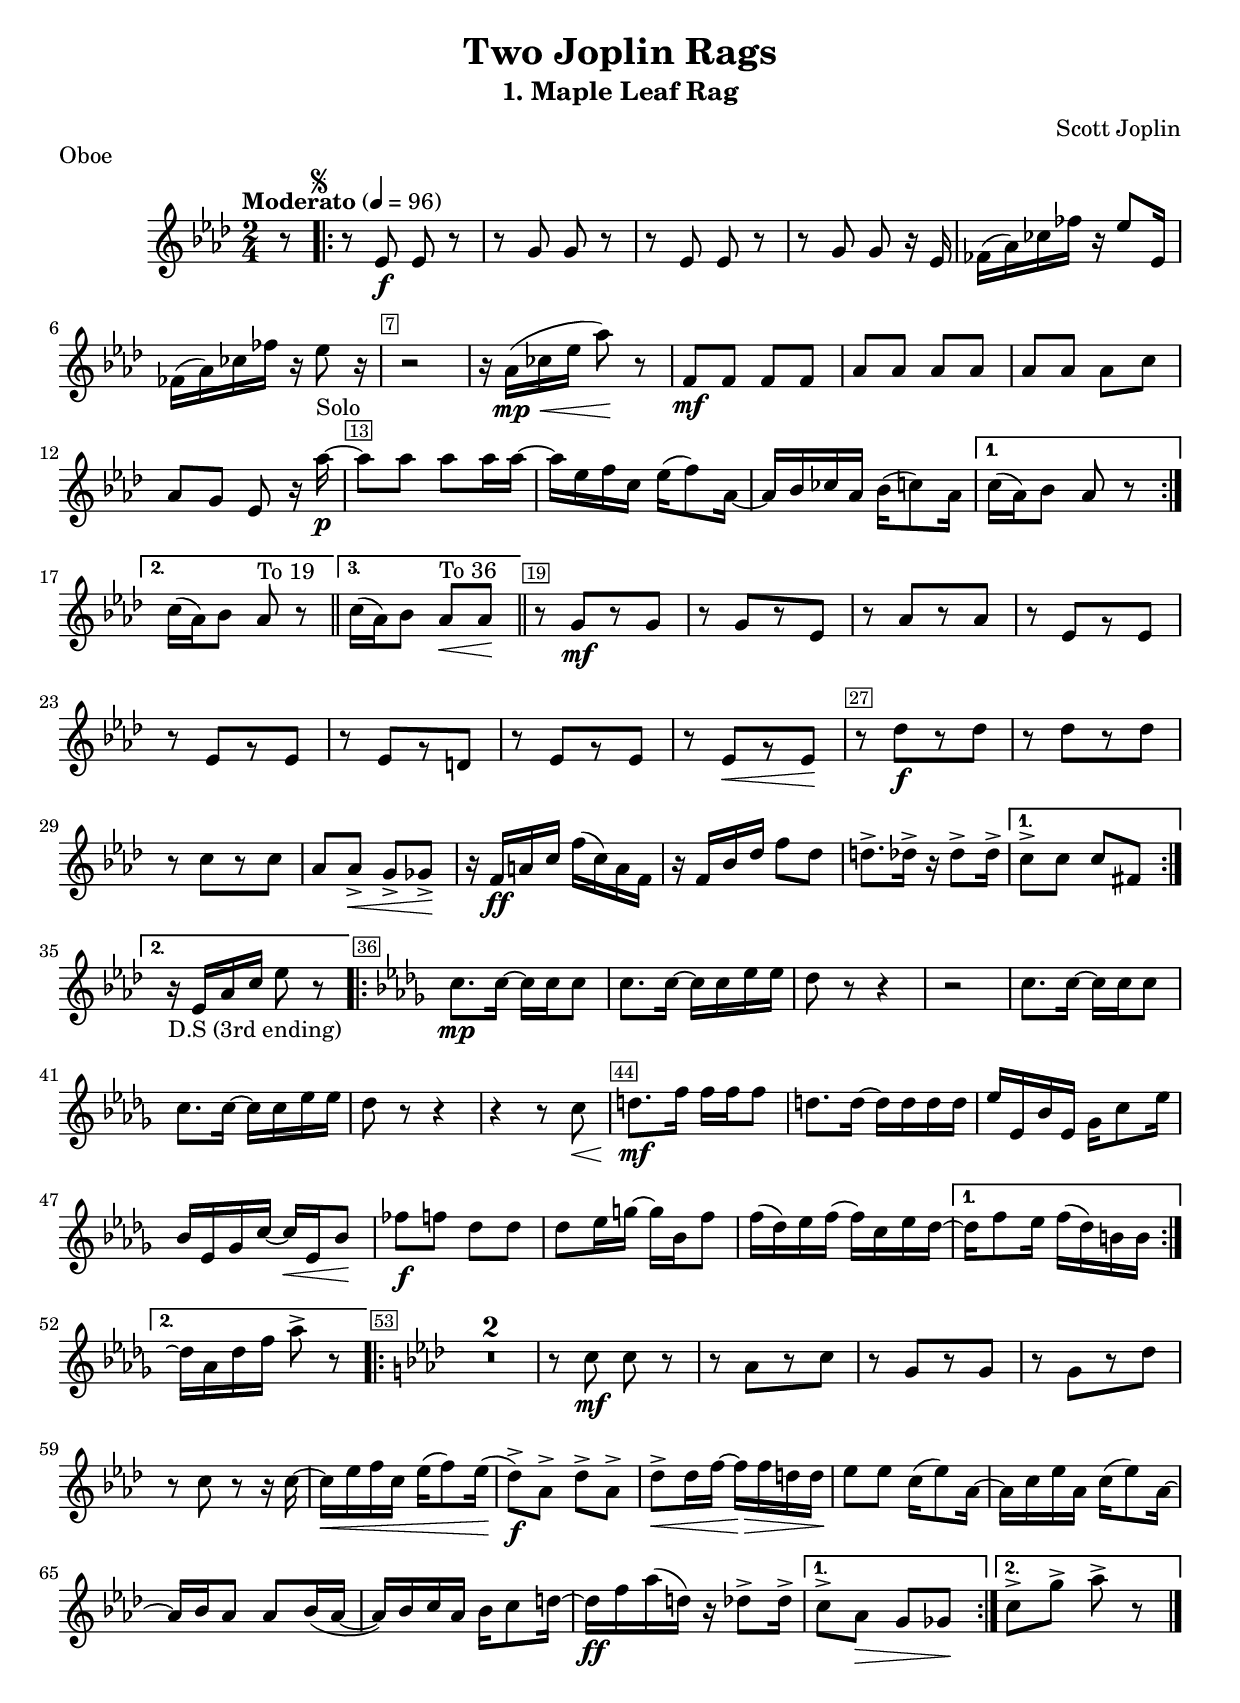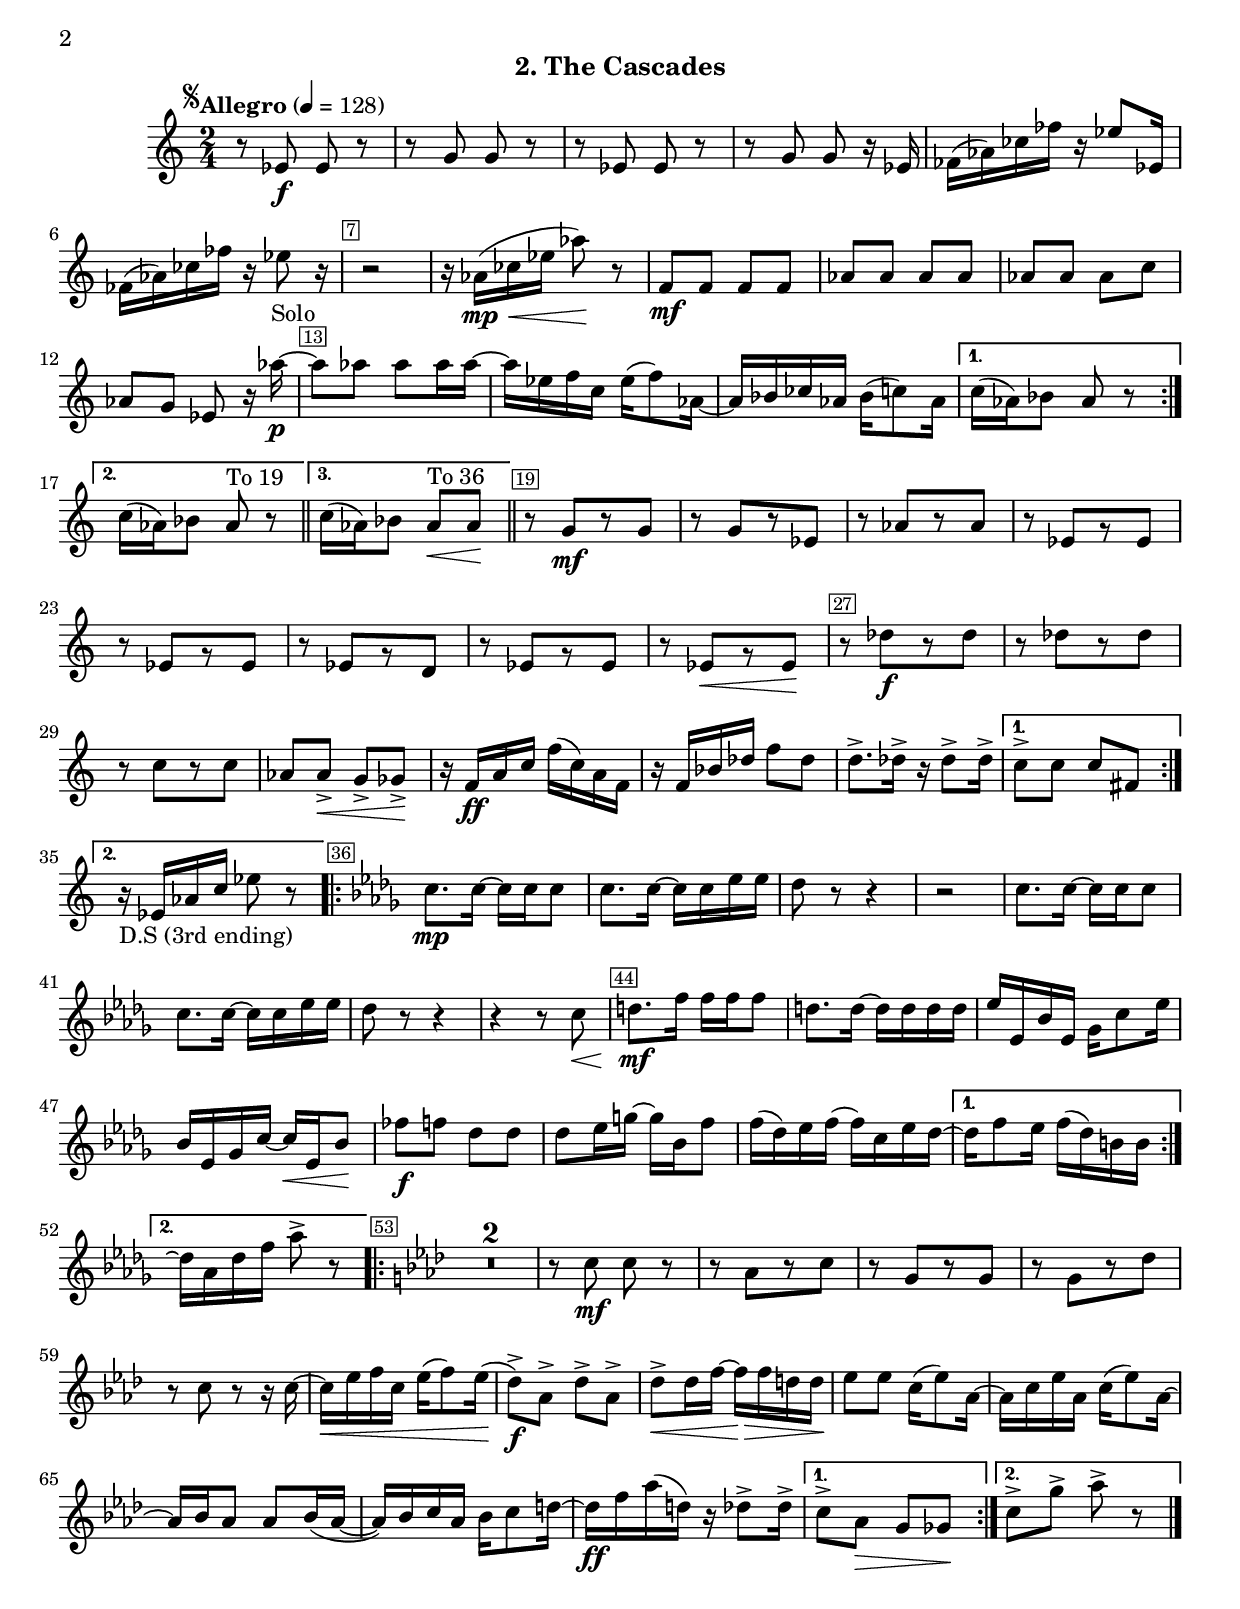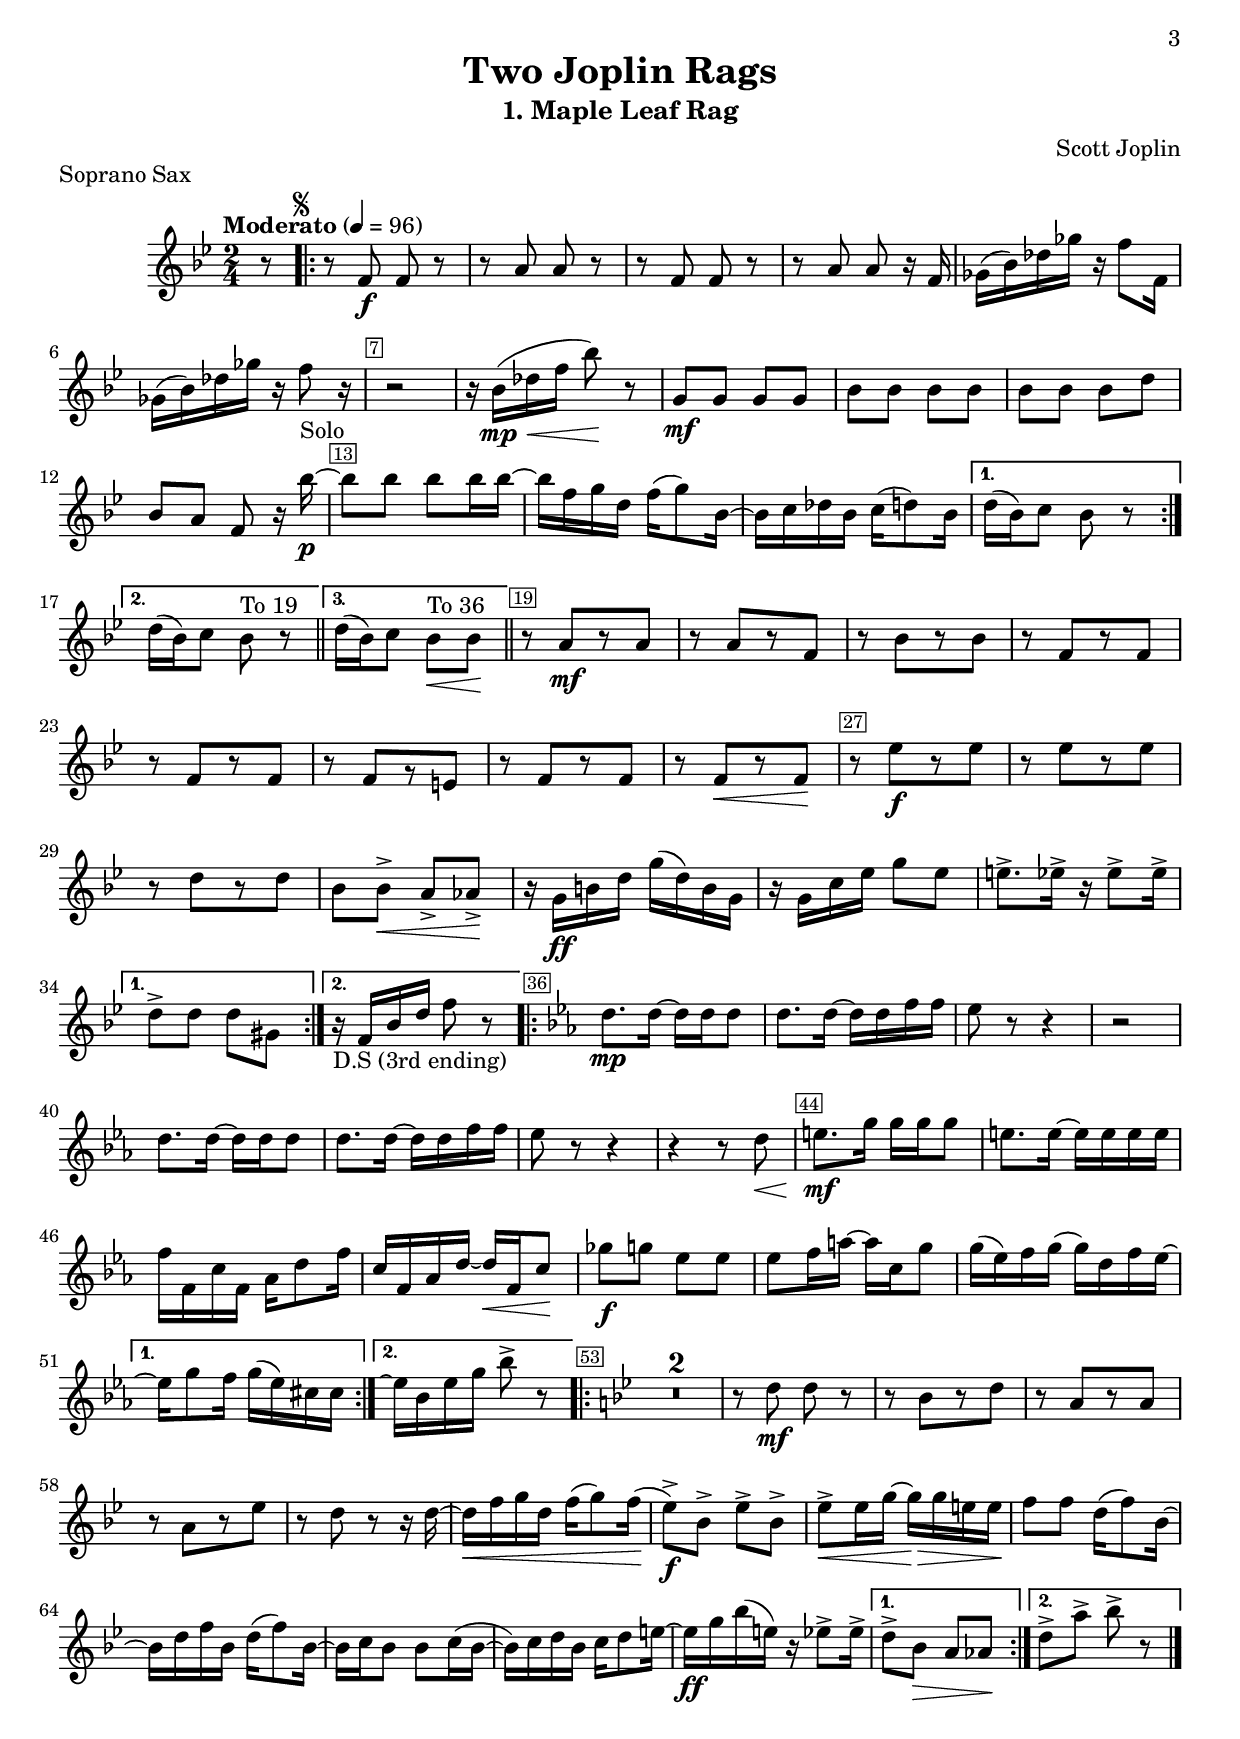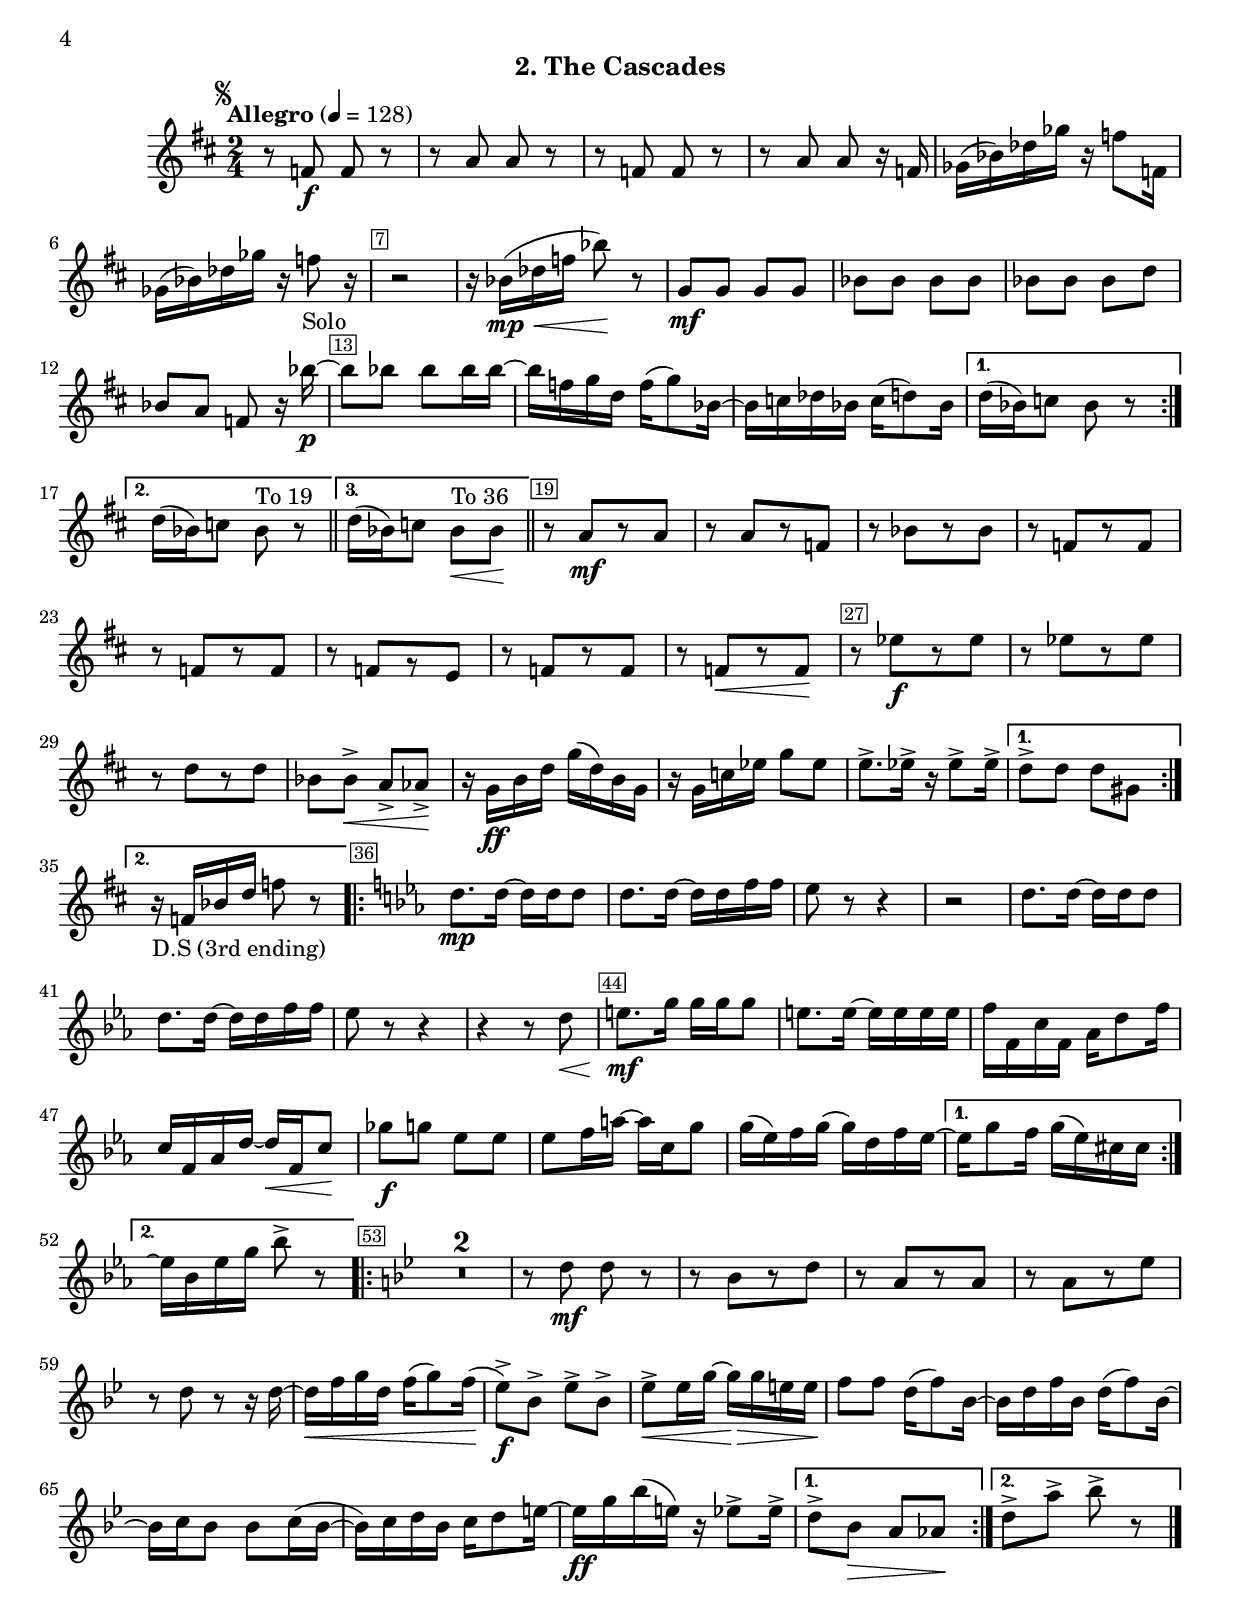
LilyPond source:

\language "english"
%{
Two Joplin Rags, transcription for soprano sax of the oboe part of the Two Joplin Rags by Joplin
===================

%}

num =
#(define-music-function (parser location musique) (ly:music?)
    #{ 
      \override Score.BarNumber.break-visibility = ##(#f #t #t)
      $musique 
      \revert Score.BarNumber.break-visibility 
    #})
  

maple_leaf_rag =  \relative c''{
  \key af \major
  \tempo "Moderato" 4 = 96
  \time 2/4
  \partial 8 r8 | \repeat volta 3 {  
    \once \override Score.RehearsalMark.font-size = #-2
    \mark \markup { \musicglyph #"scripts.segno" } r8 ef,8_\f ef8 r8 | r8 g8 g8 r8 | r8 ef8 ef8 r8 | r8 g8 g8 r16 ef16   |
 
  ff16 (af16) cf16 ff16 r16 ef8 ef,16 | ff16 (af16) cf16 ff16 r16 ef8 r16 | 
  \override Score.BarNumber.stencil
    = #(make-stencil-boxer 0.1 0.25 ly:text-interface::print)
         \num r2 | 
  \revert Score.BarNumber.stencil 
  r16 af,16_\mp\< (cf16 ef16 af8\!) r8 | f,8_\mf  f8  f8  f8 |  af8 af8 af8 af8 |
  af8 af8 af8 c8 | af8 g8 ef8 r16 af'16^"Solo"_\p~ | 
  \override Score.BarNumber.stencil
    = #(make-stencil-boxer 0.1 0.25 ly:text-interface::print)
     \num
  af8 af8 af8  af16 af16~ | 
   \revert Score.BarNumber.stencil 
  
  af16 ef16 f16 c16 ef16 (f8) af,16~ |
  af16 bf16 cf16 af16 bf16 (c8) af16   
  
  } \alternative {
    \relative c'' { c16 (af16) bf8 af8 r8}
    {
                    c16 (af16) bf8 af8^"To 19" r8  \bar "||"
    }
    {
                    c16 (af16) bf8 af8^"To 36"\< af8\!  \bar "||"
    }
  }
  
   \repeat volta 2 {
      \override Score.BarNumber.stencil
    = #(make-stencil-boxer 0.1 0.25 ly:text-interface::print)
     \num
     r8 g8\mf[ r8 g8] | 
      
       \revert Score.BarNumber.stencil
      r8 g8[ r8 ef8] |
      r8 af8[ r8 af8] |
      r8 ef8[ r8 ef8] |
      r8 ef8[ r8 ef8] |
      r8 ef8[ r8 d8] |
      r8 ef8[ r8 ef8] |
      r8 ef8\<[ r8 ef8\!] |
        \override Score.BarNumber.stencil
    = #(make-stencil-boxer 0.1 0.25 ly:text-interface::print)
     \num
      r8 df'8\f[ r8 df8] |
       \revert Score.BarNumber.stencil 
       r8 df8[ r8 df8] |
       r8 c8[ r8 c8] |
       af8 af8->\< g8-> gf8->\! |
       r16 f16\ff a16 c16 f16 (c16) a16 f16 |
       r16 f16 bf16 df16 f8 df8 |
       d8.-> df16-> r16 df8-> df16-> 
  } \alternative {
    \relative c'' { c8-> c8 c8 fs,8}
    {
    r16_"D.S (3rd ending)" ef,16 af16 c16 ef8 r8 \bar "||"
    }
  }
  \repeat volta 2 {
     \key df \major
    \override Score.BarNumber.stencil
    = #(make-stencil-boxer 0.1 0.25 ly:text-interface::print)
      \bar ".|:" \num
     c8.\mp c16~ c16 c16 c8 |
       \revert Score.BarNumber.stencil
       c8. c16~ c16 c16 ef16 ef16 |
       df8 r8 r4 | r2 |  c8. c16~ c16 c16 c8 | c8. c16~ c16 c16 ef16 ef16 |df8 r8 r4 |  r4 r8 c8\< |
    \override Score.BarNumber.stencil = #(make-stencil-boxer 0.1 0.25 ly:text-interface::print)
     \num       d8.\mf\! f16 f16 f16 f8 |
     \revert Score.BarNumber.stencil
      d8. d16~ d16 d16 d16 d16 | 
      ef16 ef,16 bf'16 ef,16 gf16 c8 ef16 | bf16 ef,16 gf16 c16~ c16\< ef,16 bf'8\! | ff'8\f f8 df8 df8 | df8 ef16 g16~ g16 bf,16 f'8 |
      f16 (df16) ef16 f16  (f16) c16 ef16 df16~ |
  }
    \alternative {
    \relative c'' {df16 f8 ef16 f16 (df16) b16 b16   }
    { 
      df16\repeatTie  af16 df16 f16 af8-> r8 \bar "||" 
    }
}

\repeat volta 2 {
 \key af \major  
  \compressFullBarRests
   \override Score.BarNumber.stencil
    = #(make-stencil-boxer 0.1 0.25 ly:text-interface::print)
  \bar ".|:"  \num  
  R1*1    |
    \revert Score.BarNumber.stencil
  r8 c,8\mf c8 r8 |
  r8 af8[ r8 c8] | r8 g8[ r8 g8] | r8 g8[ r8 df'8] | r8 c8 r8 r16 c16~ | c16\< ef16 f16 c16 ef16 (f8) ef16\!( | df8->\f) af8-> df8-> af8-> | 
  df8->\< df16 f16~ f16\!\> f16 d16 d16\! | ef8 ef8 c16 (ef8) af,16~ | af16 c16 ef16 af,16 c16 (ef8) af,16~ | af16 bf16 af8 af8 bf16 (af16~ | 
  af16) bf16 c16 af16 bf16 c8 d16~ | d16\ff f16 af16 (d,16) r16 df8-> df16-> | 
  
} \alternative {
    \relative c'' { 
    c8-> af8\> g8 gf8\! 
    
    }
{ c8-> g'8-> af8-> r8 \bar "|." 
}
}

}

the_cascades =  \relative c''{
  \key c \major
  \tempo "Allegro" 4 = 128
  \time 2/4
  
  
  
  
  \repeat volta 3 {  
    \once \override Score.RehearsalMark.font-size = #-2
    \mark \markup { \musicglyph #"scripts.segno" } r8 ef,8_\f ef8 r8 | r8 g8 g8 r8 | r8 ef8 ef8 r8 | r8 g8 g8 r16 ef16   |
 
  ff16 (af16) cf16 ff16 r16 ef8 ef,16 | ff16 (af16) cf16 ff16 r16 ef8 r16 | 
  \override Score.BarNumber.stencil
    = #(make-stencil-boxer 0.1 0.25 ly:text-interface::print)
         \num r2 | 
  \revert Score.BarNumber.stencil 
  r16 af,16_\mp\< (cf16 ef16 af8\!) r8 | f,8_\mf  f8  f8  f8 |  af8 af8 af8 af8 |
  af8 af8 af8 c8 | af8 g8 ef8 r16 af'16^"Solo"_\p~ | 
  \override Score.BarNumber.stencil
    = #(make-stencil-boxer 0.1 0.25 ly:text-interface::print)
     \num
  af8 af8 af8  af16 af16~ | 
   \revert Score.BarNumber.stencil 
  
  af16 ef16 f16 c16 ef16 (f8) af,16~ |
  af16 bf16 cf16 af16 bf16 (c8) af16   
  
  } \alternative {
    \relative c'' { c16 (af16) bf8 af8 r8}
    {
                    c16 (af16) bf8 af8^"To 19" r8  \bar "||"
    }
    {
                    c16 (af16) bf8 af8^"To 36"\< af8\!  \bar "||"
    }
  }
  
   \repeat volta 2 {
      \override Score.BarNumber.stencil
    = #(make-stencil-boxer 0.1 0.25 ly:text-interface::print)
     \num
     r8 g8\mf[ r8 g8] | 
      
       \revert Score.BarNumber.stencil
      r8 g8[ r8 ef8] |
      r8 af8[ r8 af8] |
      r8 ef8[ r8 ef8] |
      r8 ef8[ r8 ef8] |
      r8 ef8[ r8 d8] |
      r8 ef8[ r8 ef8] |
      r8 ef8\<[ r8 ef8\!] |
        \override Score.BarNumber.stencil
    = #(make-stencil-boxer 0.1 0.25 ly:text-interface::print)
     \num
      r8 df'8\f[ r8 df8] |
       \revert Score.BarNumber.stencil 
       r8 df8[ r8 df8] |
       r8 c8[ r8 c8] |
       af8 af8->\< g8-> gf8->\! |
       r16 f16\ff a16 c16 f16 (c16) a16 f16 |
       r16 f16 bf16 df16 f8 df8 |
       d8.-> df16-> r16 df8-> df16-> 
  } \alternative {
    \relative c'' { c8-> c8 c8 fs,8}
    {
    r16_"D.S (3rd ending)" ef,16 af16 c16 ef8 r8 \bar "||"
    }
  }
  \repeat volta 2 {
     \key df \major
    \override Score.BarNumber.stencil
    = #(make-stencil-boxer 0.1 0.25 ly:text-interface::print)
      \bar ".|:" \num
     c8.\mp c16~ c16 c16 c8 |
       \revert Score.BarNumber.stencil
       c8. c16~ c16 c16 ef16 ef16 |
       df8 r8 r4 | r2 |  c8. c16~ c16 c16 c8 | c8. c16~ c16 c16 ef16 ef16 |df8 r8 r4 |  r4 r8 c8\< |
    \override Score.BarNumber.stencil = #(make-stencil-boxer 0.1 0.25 ly:text-interface::print)
     \num       d8.\mf\! f16 f16 f16 f8 |
     \revert Score.BarNumber.stencil
      d8. d16~ d16 d16 d16 d16 | 
      ef16 ef,16 bf'16 ef,16 gf16 c8 ef16 | bf16 ef,16 gf16 c16~ c16\< ef,16 bf'8\! | ff'8\f f8 df8 df8 | df8 ef16 g16~ g16 bf,16 f'8 |
      f16 (df16) ef16 f16  (f16) c16 ef16 df16~ |
  }
    \alternative {
    \relative c'' {df16 f8 ef16 f16 (df16) b16 b16   }
    { 
      df16\repeatTie  af16 df16 f16 af8-> r8 \bar "||" 
    }
}

\repeat volta 2 {
 \key af \major  
  \compressFullBarRests
   \override Score.BarNumber.stencil
    = #(make-stencil-boxer 0.1 0.25 ly:text-interface::print)
  \bar ".|:"  \num  
  R1*1    |
    \revert Score.BarNumber.stencil
  r8 c,8\mf c8 r8 |
  r8 af8[ r8 c8] | r8 g8[ r8 g8] | r8 g8[ r8 df'8] | r8 c8 r8 r16 c16~ | c16\< ef16 f16 c16 ef16 (f8) ef16\!( | df8->\f) af8-> df8-> af8-> | 
  df8->\< df16 f16~ f16\!\> f16 d16 d16\! | ef8 ef8 c16 (ef8) af,16~ | af16 c16 ef16 af,16 c16 (ef8) af,16~ | af16 bf16 af8 af8 bf16 (af16~ | 
  af16) bf16 c16 af16 bf16 c8 d16~ | d16\ff f16 af16 (d,16) r16 df8-> df16-> | 
  
} \alternative {
    \relative c'' { 
    c8-> af8\> g8 gf8\! 
    
    }
{ c8-> g'8-> af8-> r8 \bar "|." 
}
}

}





\bookpart {
  \header{
    title = "Two Joplin Rags"
    subtitle = "1. Maple Leaf Rag"
    composer = "Scott Joplin"
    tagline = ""  % removed
  }

  \markup {Oboe }
  \score {
      <<
        \new Staff \maple_leaf_rag
      >>
  }
 
  }
  
  
\bookpart {
  \header{
      subtitle = "2. The Cascades"
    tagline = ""  % removed
  }

  
      \score {
          <<
        \new Staff \the_cascades
      >>
    
  }
}
  


\bookpart {
  \header{
   title = "Two Joplin Rags"
   subtitle = "1. Maple Leaf Rag"
    composer = "Scott Joplin"
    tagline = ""  % removed
  }
 \markup {Soprano Sax}
  \score {
    \transpose bf c'
    <<
   
      \new Staff \maple_leaf_rag
    >>
  }
}

\bookpart {
  \header{
      subtitle = "2. The Cascades"
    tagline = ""  % removed
  }

  
      \score {
         \transpose bf c'
          <<
        \new Staff \the_cascades
      >>
    
  }
}

\version "2.18.2"  % necessary for upgrading to future LilyPond versions.
